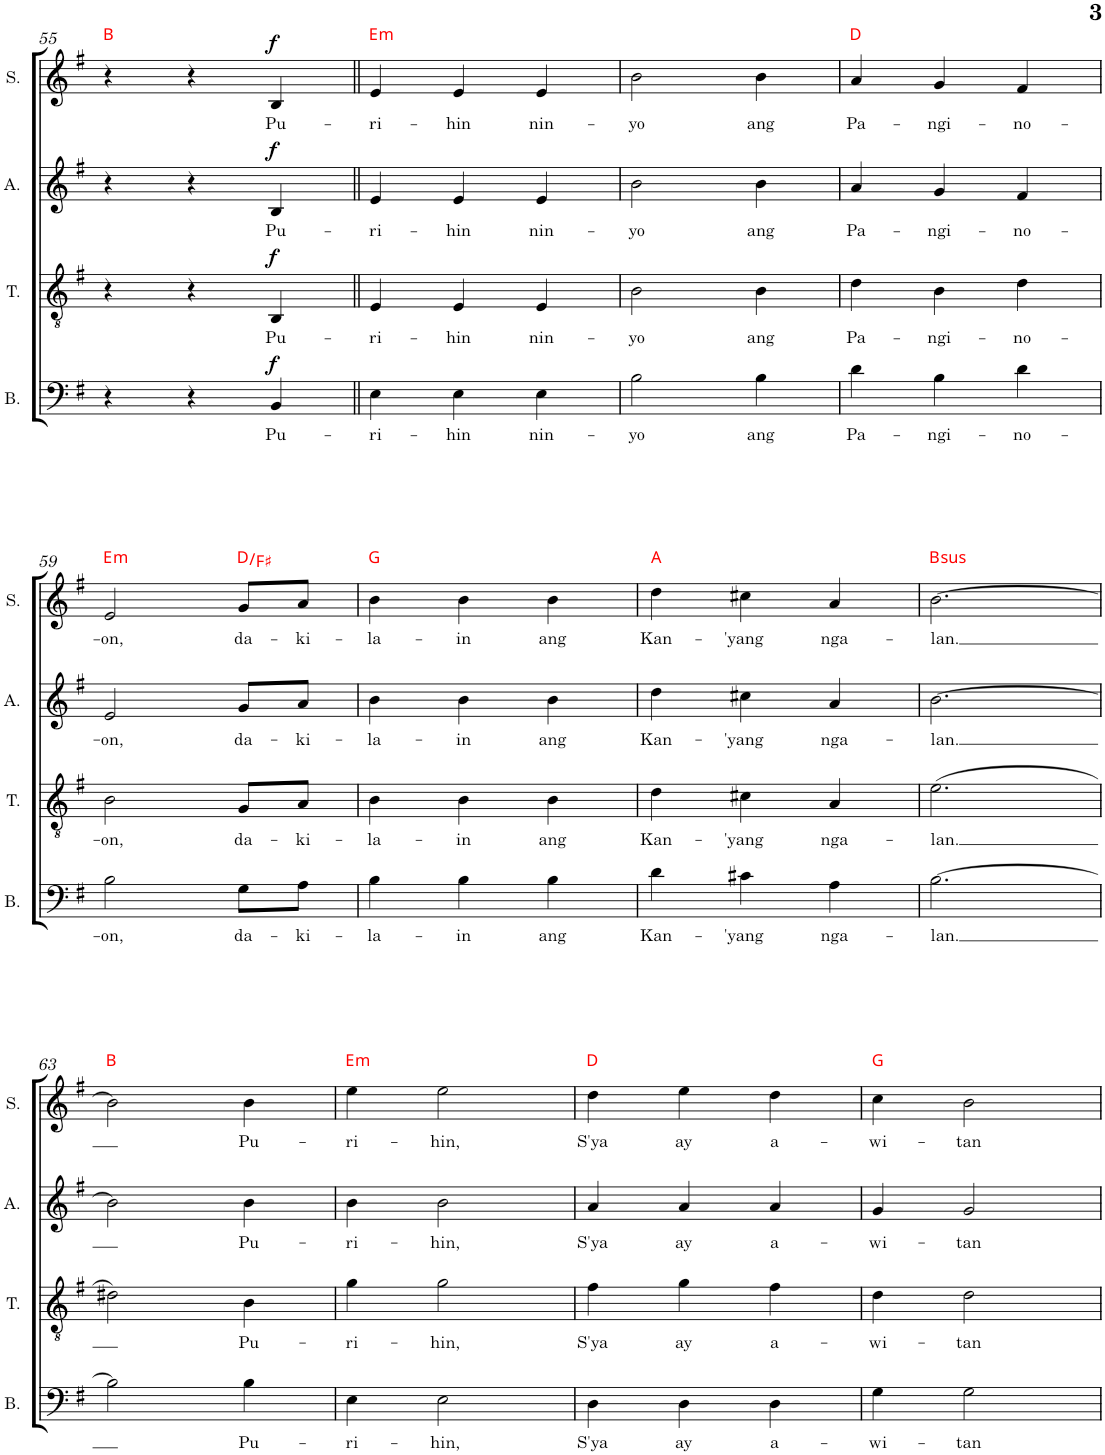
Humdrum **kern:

**kern	**text	**kern	**text	**kern	**text	**kern	**text	**dynam	**harte	**kern
*part2	*part2	*part2	*part2	*part2	*part2	*part2	*part2	*part2	*part2	*part1
*staff5	*staff5	*staff4	*staff4	*staff3	*staff3	*staff2	*staff2	*staff2/3/4/5	*	*staff1
*I"Soprano	*	*	*	*	*	*	*	*	*	*I"Cantor
*I'S.	*	*	*	*	*	*	*	*	*	*I'C.
!!LO:PB:g=z
*clefF4	*	*clefGv2	*	*clefG2	*	*clefG2	*	*	*	*clefG2
*k[f#]	*	*k[f#]	*	*k[f#]	*	*k[f#]	*	*	*	*k[f#]
*M3/4	*	*M3/4	*	*M3/4	*	*M3/4	*	*	*	*M3/4
=55	=55	=55	=55	=55	=55	=55	=55	=55	=55	=55
4r	.	4r	.	4r	.	4r	.	.	B:maj	2.r
4r	.	4r	.	4r	.	4r	.	.	.	.
!	!LO:LY:b	!	!LO:LY:b	!	!LO:LY:b	!	!LO:LY:b	!LO:DY:a=4	!	!
!	!	!	!	!	!	!	!	!LO:DY:n=1:a=3	!	!
!	!	!	!	!	!	!	!	!LO:DY:n=2:a=2	!	!
!	!	!	!	!	!	!	!	!LO:DY:n=3:a	!	!
4BB/	Pu-	4BB/	Pu-	4B/	Pu-	4B/	Pu-	f f f f	.	.
=56||	=56||	=56||	=56||	=56||	=56||	=56||	=56||	=56||	=56||	=56||
!	!LO:LY:b	!	!LO:LY:b	!	!LO:LY:b	!	!LO:LY:b	!	!LO:H:kt=m	!
4E\	-ri-	4E/	-ri-	4e/	-ri-	4e/	-ri-	.	E:min	2.r
!	!LO:LY:b	!	!LO:LY:b	!	!LO:LY:b	!	!LO:LY:b	!	!	!
4E\	-hin	4E/	-hin	4e/	-hin	4e/	-hin	.	.	.
!	!LO:LY:b	!	!LO:LY:b	!	!LO:LY:b	!	!LO:LY:b	!	!	!
4E\	nin-	4E/	nin-	4e/	nin-	4e/	nin-	.	.	.
=57	=57	=57	=57	=57	=57	=57	=57	=57	=57	=57
!	!LO:LY:b	!	!LO:LY:b	!	!LO:LY:b	!	!LO:LY:b	!	!	!
2B\	-yo	2B\	-yo	2b\	-yo	2b\	-yo	.	.	2.r
!	!LO:LY:b	!	!LO:LY:b	!	!LO:LY:b	!	!LO:LY:b	!	!	!
4B\	ang	4B\	ang	4b\	ang	4b\	ang	.	.	.
=58	=58	=58	=58	=58	=58	=58	=58	=58	=58	=58
!	!LO:LY:b	!	!LO:LY:b	!	!LO:LY:b	!	!LO:LY:b	!	!	!
4d\	Pa-	4d\	Pa-	4a/	Pa-	4a/	Pa-	.	D:maj	2.r
!	!LO:LY:b	!	!LO:LY:b	!	!LO:LY:b	!	!LO:LY:b	!	!	!
4B\	-ngi-	4B\	-ngi-	4g/	-ngi-	4g/	-ngi-	.	.	.
!	!LO:LY:b	!	!LO:LY:b	!	!LO:LY:b	!	!LO:LY:b	!	!	!
4d\	-no-	4d\	-no-	4f#/	-no-	4f#/	-no-	.	.	.
!!LO:LB:g=z
=59	=59	=59	=59	=59	=59	=59	=59	=59	=59	=59
!	!LO:LY:b	!	!LO:LY:b	!	!LO:LY:b	!	!LO:LY:b	!	!LO:H:kt=m	!
2B\	-on,	2B\	-on,	2e/	-on,	2e/	-on,	.	E:min	2.r
!	!LO:LY:b	!	!LO:LY:b	!	!LO:LY:b	!	!LO:LY:b	!	!	!
8G\L	da-	8G/L	da-	8g/L	da-	8g/L	da-	.	D:maj/3	.
!	!LO:LY:b	!	!LO:LY:b	!	!LO:LY:b	!	!LO:LY:b	!	!	!
8A\J	-ki-	8A/J	-ki-	8a/J	-ki-	8a/J	-ki-	.	.	.
=60	=60	=60	=60	=60	=60	=60	=60	=60	=60	=60
!	!LO:LY:b	!	!LO:LY:b	!	!LO:LY:b	!	!LO:LY:b	!	!	!
4B\	-la-	4B\	-la-	4b\	-la-	4b\	-la-	.	G:maj	2.r
!	!LO:LY:b	!	!LO:LY:b	!	!LO:LY:b	!	!LO:LY:b	!	!	!
4B\	-in	4B\	-in	4b\	-in	4b\	-in	.	.	.
!	!LO:LY:b	!	!LO:LY:b	!	!LO:LY:b	!	!LO:LY:b	!	!	!
4B\	ang	4B\	ang	4b\	ang	4b\	ang	.	.	.
=61	=61	=61	=61	=61	=61	=61	=61	=61	=61	=61
!	!LO:LY:b	!	!LO:LY:b	!	!LO:LY:b	!	!LO:LY:b	!	!	!
4d\	Kan-	4d\	Kan-	4dd\	Kan-	4dd\	Kan-	.	A:maj	2.r
!	!LO:LY:b	!	!LO:LY:b	!	!LO:LY:b	!	!LO:LY:b	!	!	!
4c#X\	-'yang	4c#X\	-'yang	4cc#X\	-'yang	4cc#X\	-'yang	.	.	.
!	!LO:LY:b	!	!LO:LY:b	!	!LO:LY:b	!	!LO:LY:b	!	!	!
4A\	nga-	4A/	nga-	4a/	nga-	4a/	nga-	.	.	.
=62	=62	=62	=62	=62	=62	=62	=62	=62	=62	=62
!	!LO:LY:b	!	!LO:LY:b	!	!LO:LY:b	!	!LO:LY:b	!	!LO:H:kt=sus	!
[2.B\	-lan.	(2.e\	-lan.	[2.b\	-lan.	[2.b\	-lan.	.	B:sus4	2.r
!!LO:LB:g=z
=63	=63	=63	=63	=63	=63	=63	=63	=63	=63	=63
2B\]	.	2d#X\)	.	2b\]	.	2b\]	.	.	B:maj	2.r
!	!LO:LY:b	!	!LO:LY:b	!	!LO:LY:b	!	!LO:LY:b	!	!	!
4B\	Pu-	4B\	Pu-	4b\	Pu-	4b\	Pu-	.	.	.
=64	=64	=64	=64	=64	=64	=64	=64	=64	=64	=64
!	!LO:LY:b	!	!LO:LY:b	!	!LO:LY:b	!	!LO:LY:b	!	!LO:H:kt=m	!
4E\	-ri-	4g\	-ri-	4b\	-ri-	4ee\	-ri-	.	E:min	2.r
!	!LO:LY:b	!	!LO:LY:b	!	!LO:LY:b	!	!LO:LY:b	!	!	!
2E\	-hin,	2g\	-hin,	2b\	-hin,	2ee\	-hin,	.	.	.
=65	=65	=65	=65	=65	=65	=65	=65	=65	=65	=65
!	!LO:LY:b	!	!LO:LY:b	!	!LO:LY:b	!	!LO:LY:b	!	!	!
4D\	S'ya	4f#\	S'ya	4a/	S'ya	4dd\	S'ya	.	D:maj	2.r
!	!LO:LY:b	!	!LO:LY:b	!	!LO:LY:b	!	!LO:LY:b	!	!	!
4D\	ay	4g\	ay	4a/	ay	4ee\	ay	.	.	.
!	!LO:LY:b	!	!LO:LY:b	!	!LO:LY:b	!	!LO:LY:b	!	!	!
4D\	a-	4f#\	a-	4a/	a-	4dd\	a-	.	.	.
=66	=66	=66	=66	=66	=66	=66	=66	=66	=66	=66
!	!LO:LY:b	!	!LO:LY:b	!	!LO:LY:b	!	!LO:LY:b	!	!	!
4G\	-wi-	4d\	-wi-	4g/	-wi-	4cc\	-wi-	.	G:maj	2.r
!	!LO:LY:b	!	!LO:LY:b	!	!LO:LY:b	!	!LO:LY:b	!	!	!
2G\	-tan	2d\	-tan	2g/	-tan	2b\	-tan	.	.	.
=	=	=	=	=	=	=	=	=	=	=
*-	*-	*-	*-	*-	*-	*-	*-	*-	*-	*-
